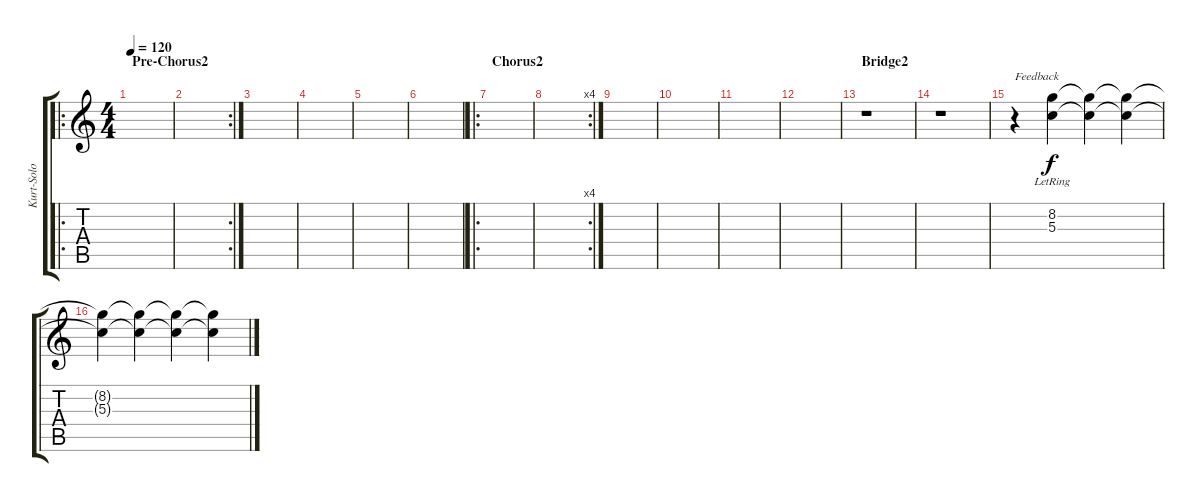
\track ("Kurt-Solo" "Kurt-Solo") {instrument overdrivenguitar}
\staff {score tabs}
\tuning (E4 B3 G3 D3 A2 E2) {hide}
\ro
\ts (4 4)
\section ("" "Pre-Chorus2")
\tempo 120
\clef g2
\ks c
|
\rc 2
|
|
|
|
|
\ro
\section ("" "Chorus2")
|
\rc 4
|
|
|
|
|
\section ("" "Bridge2")
r.1 |
r.1 |
r.4{txt "Feedback"} (8.2{lr} 5.3{lr}).4{volume 3} (8.2{t} 5.3{t}).4{volume 4} (8.2{t} 5.3{t}).4{volume 6} |
(8.2{t} 5.3{t}).4{volume 8} (8.2{t} 5.3{t}).4{volume 10} (8.2{t} 5.3{t}).4{volume 12} (8.2{t} 5.3{t}).4{volume 14}
